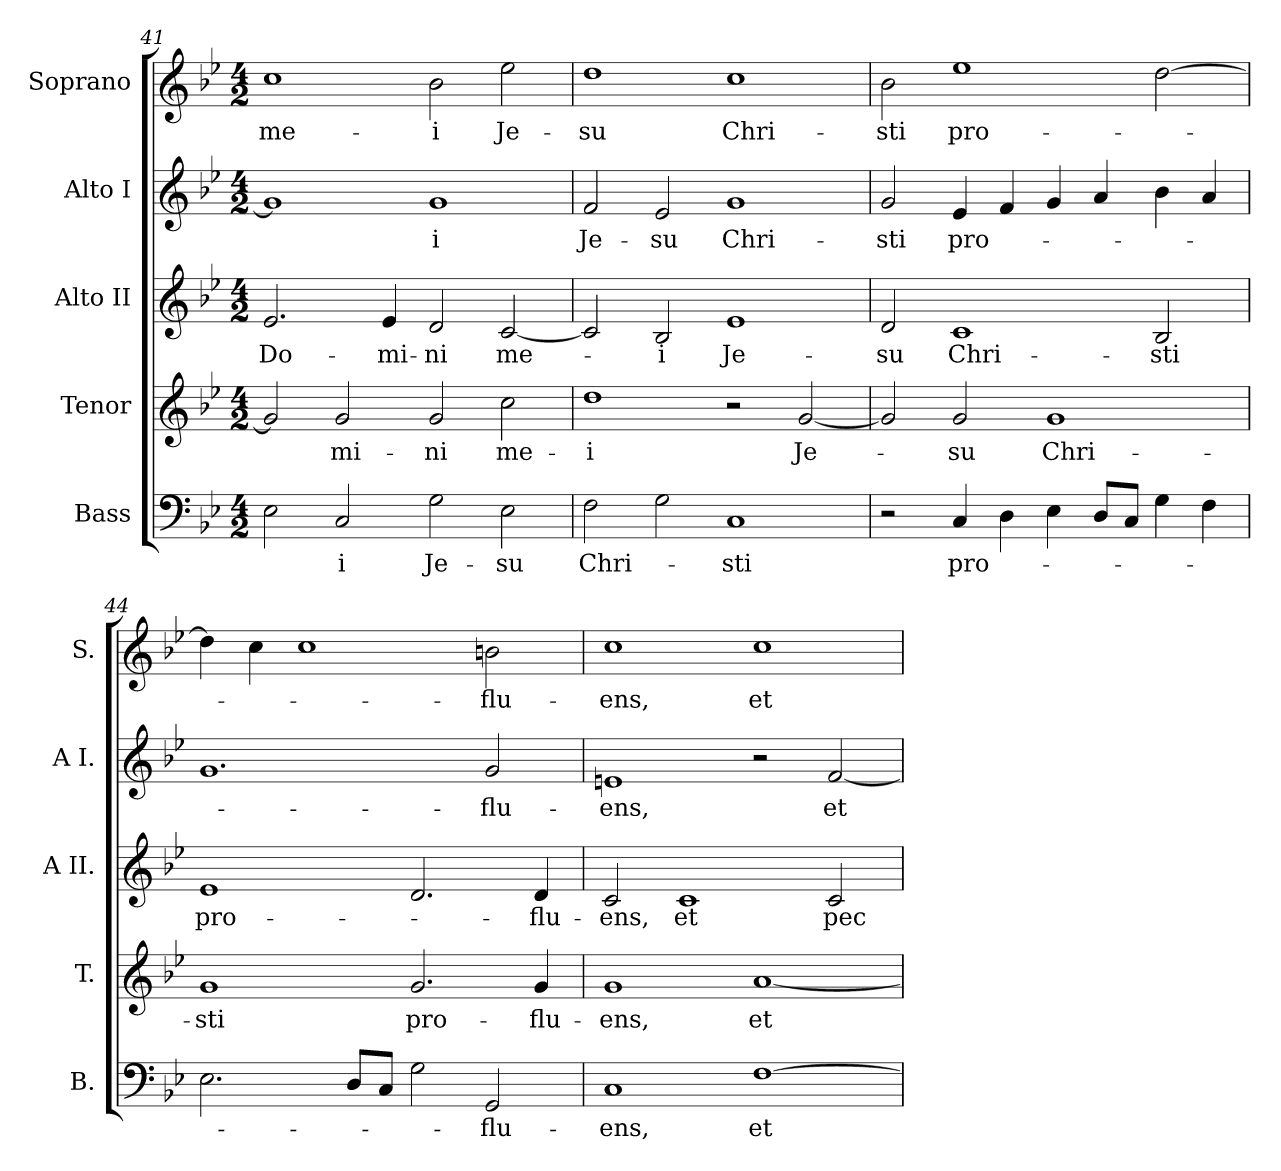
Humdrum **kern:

**kern	**text	**kern	**text	**kern	**text	**kern	**text	**kern	**text
*part5	*part5	*part4	*part4	*part3	*part3	*part2	*part2	*part1	*part1
*staff5	*staff5	*staff4	*staff4	*staff3	*staff3	*staff2	*staff2	*staff1	*staff1
*I"Bass	*	*I"Tenor	*	*I"Alto II	*	*I"Alto I	*	*I"Soprano	*
*I'B.	*	*I'T.	*	*I'A II.	*	*I'A I.	*	*I'S.	*
*clefF4	*	*clefG2	*	*clefG2	*	*clefG2	*	*clefG2	*
*	*	*ITrd7c12	*	*	*	*	*	*	*
*k[b-e-]	*	*k[b-e-]	*	*k[b-e-]	*	*k[b-e-]	*	*k[b-e-]	*
*B-:	*	*B-:	*	*B-:	*	*B-:	*	*B-:	*
*M4/2	*	*M4/2	*	*M4/2	*	*M4/2	*	*M4/2	*
=41	=41	=41	=41	=41	=41	=41	=41	=41	=41
!	!	!	!	!	!LO:LY:b:color=#000000	!	!	!	!
!	!	!	!	!	!	!	!	!	!LO:LY:b:color=#000000
2E-i\	.	2Gi/]	.	2.e-i/	Do-	1gi]	.	1cci	me-
!	!LO:LY:b:color=#000000	!	!	!	!	!	!	!	!
!	!	!	!LO:LY:b:color=#000000	!	!	!	!	!	!
2Ci/	-i	2Gi/	-mi-	.	.	.	.	.	.
!	!	!	!	!	!LO:LY:b:color=#000000	!	!	!	!
.	.	.	.	4e-i/	-mi-	.	.	.	.
!	!LO:LY:b:color=#000000	!	!	!	!	!	!	!	!
!	!	!	!LO:LY:b:color=#000000	!	!	!	!	!	!
!	!	!	!	!	!LO:LY:b:color=#000000	!	!	!	!
!	!	!	!	!	!	!	!LO:LY:b:color=#000000	!	!
!	!	!	!	!	!	!	!	!	!LO:LY:b:color=#000000
2Gi\	Je-	2Gi/	-ni	2di/	-ni	1gi	-i	2b-i\	-i
!	!LO:LY:b:color=#000000	!	!	!	!	!	!	!	!
!	!	!	!LO:LY:b:color=#000000	!	!	!	!	!	!
!	!	!	!	!	!LO:LY:b:color=#000000	!	!	!	!
!	!	!	!	!	!	!	!	!	!LO:LY:b:color=#000000
2E-i\	-su	2ci\	me-	[<2ci/	me-	.	.	2ee-i\	Je-
!!LO:LB:g=z
=42	=42	=42	=42	=42	=42	=42	=42	=42	=42
!	!LO:LY:b:color=#000000	!	!	!	!	!	!	!	!
!	!	!	!LO:LY:b:color=#000000	!	!	!	!	!	!
!	!	!	!	!	!	!	!LO:LY:b:color=#000000	!	!
!	!	!	!	!	!	!	!	!	!LO:LY:b:color=#000000
2Fi\	Chri-	1di	-i	2ci/]	.	2fi/	Je-	1ddi	-su
!	!	!	!	!	!LO:LY:b:color=#000000	!	!	!	!
!	!	!	!	!	!	!	!LO:LY:b:color=#000000	!	!
2Gi\	.	.	.	2B-i/	-i	2e-i/	-su	.	.
!	!LO:LY:b:color=#000000	!	!	!	!	!	!	!	!
!	!	!	!	!	!LO:LY:b:color=#000000	!	!	!	!
!	!	!	!	!	!	!	!LO:LY:b:color=#000000	!	!
!	!	!	!	!	!	!	!	!	!LO:LY:b:color=#000000
1Ci	-sti	2r	.	1e-i	Je-	1gi	Chri-	1cci	Chri-
!	!	!	!LO:LY:b:color=#000000	!	!	!	!	!	!
.	.	[<2Gi/	Je-	.	.	.	.	.	.
=43	=43	=43	=43	=43	=43	=43	=43	=43	=43
!	!	!	!	!	!LO:LY:b:color=#000000	!	!	!	!
!	!	!	!	!	!	!	!LO:LY:b:color=#000000	!	!
!	!	!	!	!	!	!	!	!	!LO:LY:b:color=#000000
2r	.	2Gi/]	.	2di/	-su	2gi/	-sti	2b-i\	-sti
!	!LO:LY:b:color=#000000	!	!	!	!	!	!	!	!
!	!	!	!LO:LY:b:color=#000000	!	!	!	!	!	!
!	!	!	!	!	!LO:LY:b:color=#000000	!	!	!	!
!	!	!	!	!	!	!	!LO:LY:b:color=#000000	!	!
!	!	!	!	!	!	!	!	!	!LO:LY:b:color=#000000
4Ci/	pro-	2Gi/	-su	1ci	Chri-	4e-i/	pro-	1ee-i	pro-
4Di\	.	.	.	.	.	4fi/	.	.	.
!	!	!	!LO:LY:b:color=#000000	!	!	!	!	!	!
4E-i\	.	1Gi	Chri-	.	.	4gi/	.	.	.
8Di/L	.	.	.	.	.	4ai/	.	.	.
8Ci/J	.	.	.	.	.	.	.	.	.
!	!	!	!	!	!LO:LY:b:color=#000000	!	!	!	!
4Gi\	.	.	.	2B-i/	-sti	4b-i\	.	[>2ddi\	.
4Fi\	.	.	.	.	.	4ai/	.	.	.
=44	=44	=44	=44	=44	=44	=44	=44	=44	=44
!	!	!	!LO:LY:b:color=#000000	!	!	!	!	!	!
!	!	!	!	!	!LO:LY:b:color=#000000	!	!	!	!
2.E-i\	.	1Gi	-sti	1e-i	pro-	1.gi	.	4ddi\]	.
.	.	.	.	.	.	.	.	4cci\	.
.	.	.	.	.	.	.	.	1cci	.
8Di/L	.	.	.	.	.	.	.	.	.
8Ci/J	.	.	.	.	.	.	.	.	.
!	!	!	!LO:LY:b:color=#000000	!	!	!	!	!	!
2Gi\	.	2.Gi/	pro-	2.di/	.	.	.	.	.
!	!LO:LY:b:color=#000000	!	!	!	!	!	!	!	!
!	!	!	!	!	!	!	!LO:LY:b:color=#000000	!	!
!	!	!	!	!	!	!	!	!	!LO:LY:b:color=#000000
2GGi/	-flu-	.	.	.	.	2gi/	-flu-	2bni\	-flu-
!	!	!	!LO:LY:b:color=#000000	!	!	!	!	!	!
!	!	!	!	!	!LO:LY:b:color=#000000	!	!	!	!
.	.	4Gi/	-flu-	4di/	-flu-	.	.	.	.
=45	=45	=45	=45	=45	=45	=45	=45	=45	=45
!	!LO:LY:b:color=#000000	!	!	!	!	!	!	!	!
!	!	!	!LO:LY:b:color=#000000	!	!	!	!	!	!
!	!	!	!	!	!LO:LY:b:color=#000000	!	!	!	!
!	!	!	!	!	!	!	!LO:LY:b:color=#000000	!	!
!	!	!	!	!	!	!	!	!	!LO:LY:b:color=#000000
1Ci	-ens,	1Gi	-ens,	2ci/	-ens,	1eni	-ens,	1cci	-ens,
!	!	!	!	!	!LO:LY:b:color=#000000	!	!	!	!
.	.	.	.	1ci	et	.	.	.	.
!	!LO:LY:b:color=#000000	!	!	!	!	!	!	!	!
!	!	!	!LO:LY:b:color=#000000	!	!	!	!	!	!
!	!	!	!	!	!	!	!	!	!LO:LY:b:color=#000000
[>1Fi	et	[<1Ai	et	.	.	2r	.	1cci	et
!	!	!	!	!	!LO:LY:b:color=#000000	!	!	!	!
!	!	!	!	!	!	!	!LO:LY:b:color=#000000	!	!
.	.	.	.	2ci/	pec-	[<2fi/	et	.	.
=	=	=	=	=	=	=	=	=	=
*-	*-	*-	*-	*-	*-	*-	*-	*-	*-
